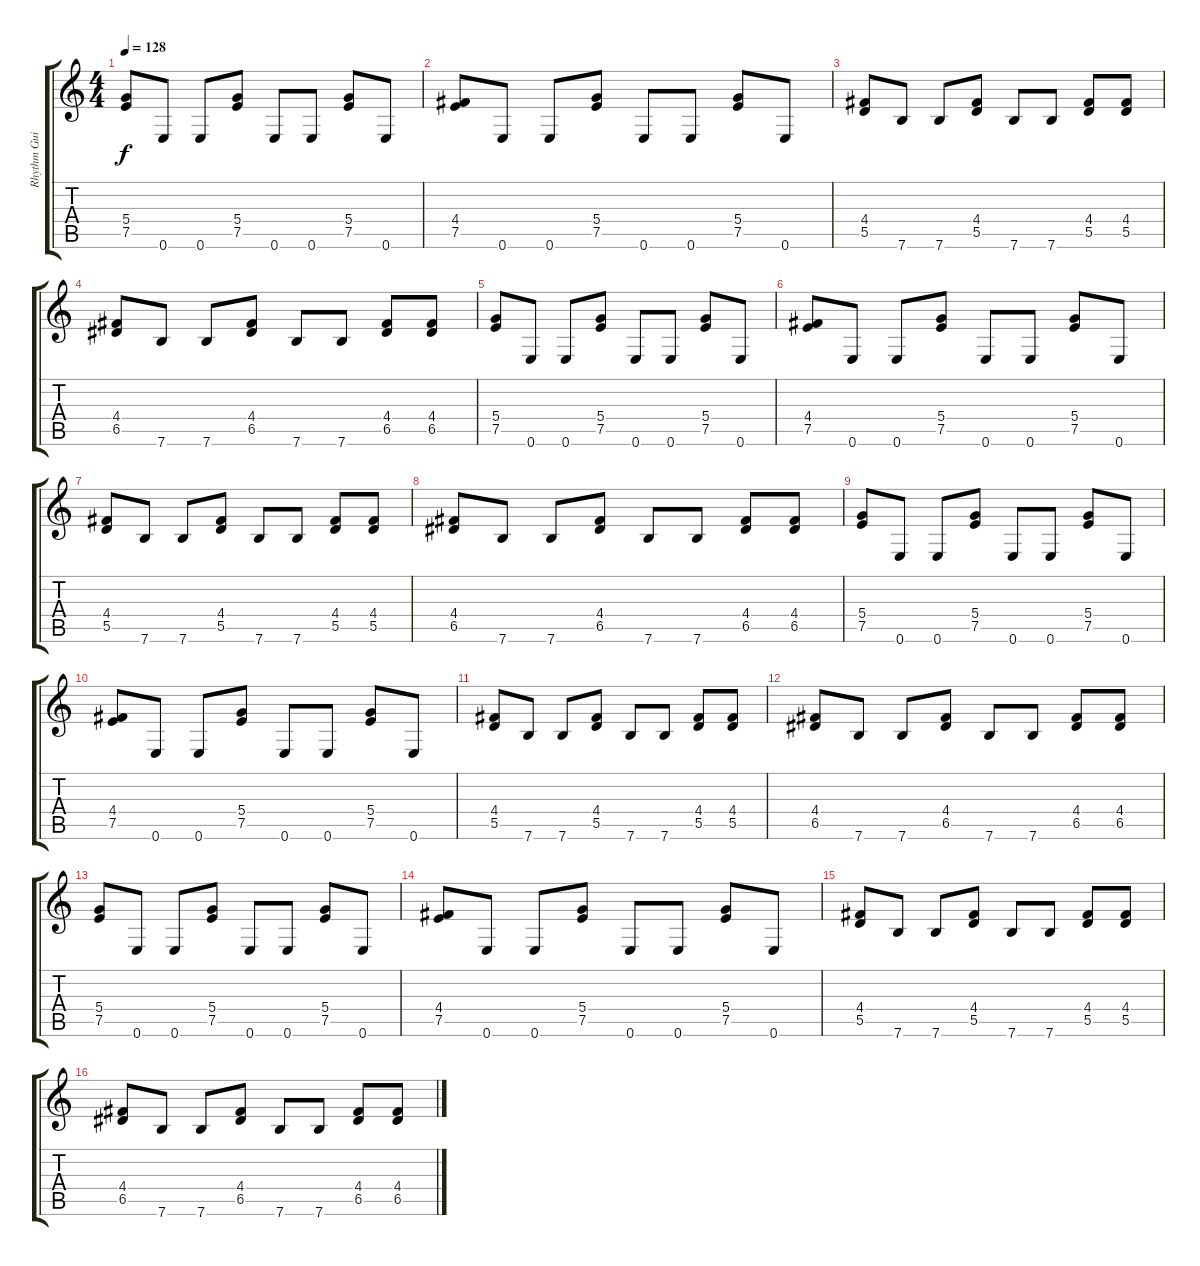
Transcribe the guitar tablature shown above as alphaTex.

\track ("Rhythm Guitar 3" "Rhythm Gui") {instrument distortionguitar}
\staff {score tabs}
\tuning (E4 B3 G3 D3 A2 E2) {hide}
\ts (4 4)
\tempo 128
\clef g2
\ks c
(5.4 7.5).8{dy f} 0.6.8 0.6.8 (5.4 7.5).8 0.6.8 0.6.8 (5.4 7.5).8 0.6.8 |
(4.4 7.5).8 0.6.8 0.6.8 (5.4 7.5).8 0.6.8 0.6.8 (5.4 7.5).8 0.6.8 |
(4.4 5.5).8 7.6.8 7.6.8 (4.4 5.5).8 7.6.8 7.6.8 (4.4 5.5).8 (4.4 5.5).8 |
(4.4 6.5).8 7.6.8 7.6.8 (4.4 6.5).8 7.6.8 7.6.8 (4.4 6.5).8 (4.4 6.5).8 |
(5.4 7.5).8 0.6.8 0.6.8 (5.4 7.5).8 0.6.8 0.6.8 (5.4 7.5).8 0.6.8 |
(4.4 7.5).8 0.6.8 0.6.8 (5.4 7.5).8 0.6.8 0.6.8 (5.4 7.5).8 0.6.8 |
(4.4 5.5).8 7.6.8 7.6.8 (4.4 5.5).8 7.6.8 7.6.8 (4.4 5.5).8 (4.4 5.5).8 |
(4.4 6.5).8 7.6.8 7.6.8 (4.4 6.5).8 7.6.8 7.6.8 (4.4 6.5).8 (4.4 6.5).8 |
(5.4 7.5).8 0.6.8 0.6.8 (5.4 7.5).8 0.6.8 0.6.8 (5.4 7.5).8 0.6.8 |
(4.4 7.5).8 0.6.8 0.6.8 (5.4 7.5).8 0.6.8 0.6.8 (5.4 7.5).8 0.6.8 |
(4.4 5.5).8 7.6.8 7.6.8 (4.4 5.5).8 7.6.8 7.6.8 (4.4 5.5).8 (4.4 5.5).8 |
(4.4 6.5).8 7.6.8 7.6.8 (4.4 6.5).8 7.6.8 7.6.8 (4.4 6.5).8 (4.4 6.5).8 |
(5.4 7.5).8 0.6.8 0.6.8 (5.4 7.5).8 0.6.8 0.6.8 (5.4 7.5).8 0.6.8 |
(4.4 7.5).8 0.6.8 0.6.8 (5.4 7.5).8 0.6.8 0.6.8 (5.4 7.5).8 0.6.8 |
(4.4 5.5).8 7.6.8 7.6.8 (4.4 5.5).8 7.6.8 7.6.8 (4.4 5.5).8 (4.4 5.5).8 |
(4.4 6.5).8 7.6.8 7.6.8 (4.4 6.5).8 7.6.8 7.6.8 (4.4 6.5).8 (4.4 6.5).8
